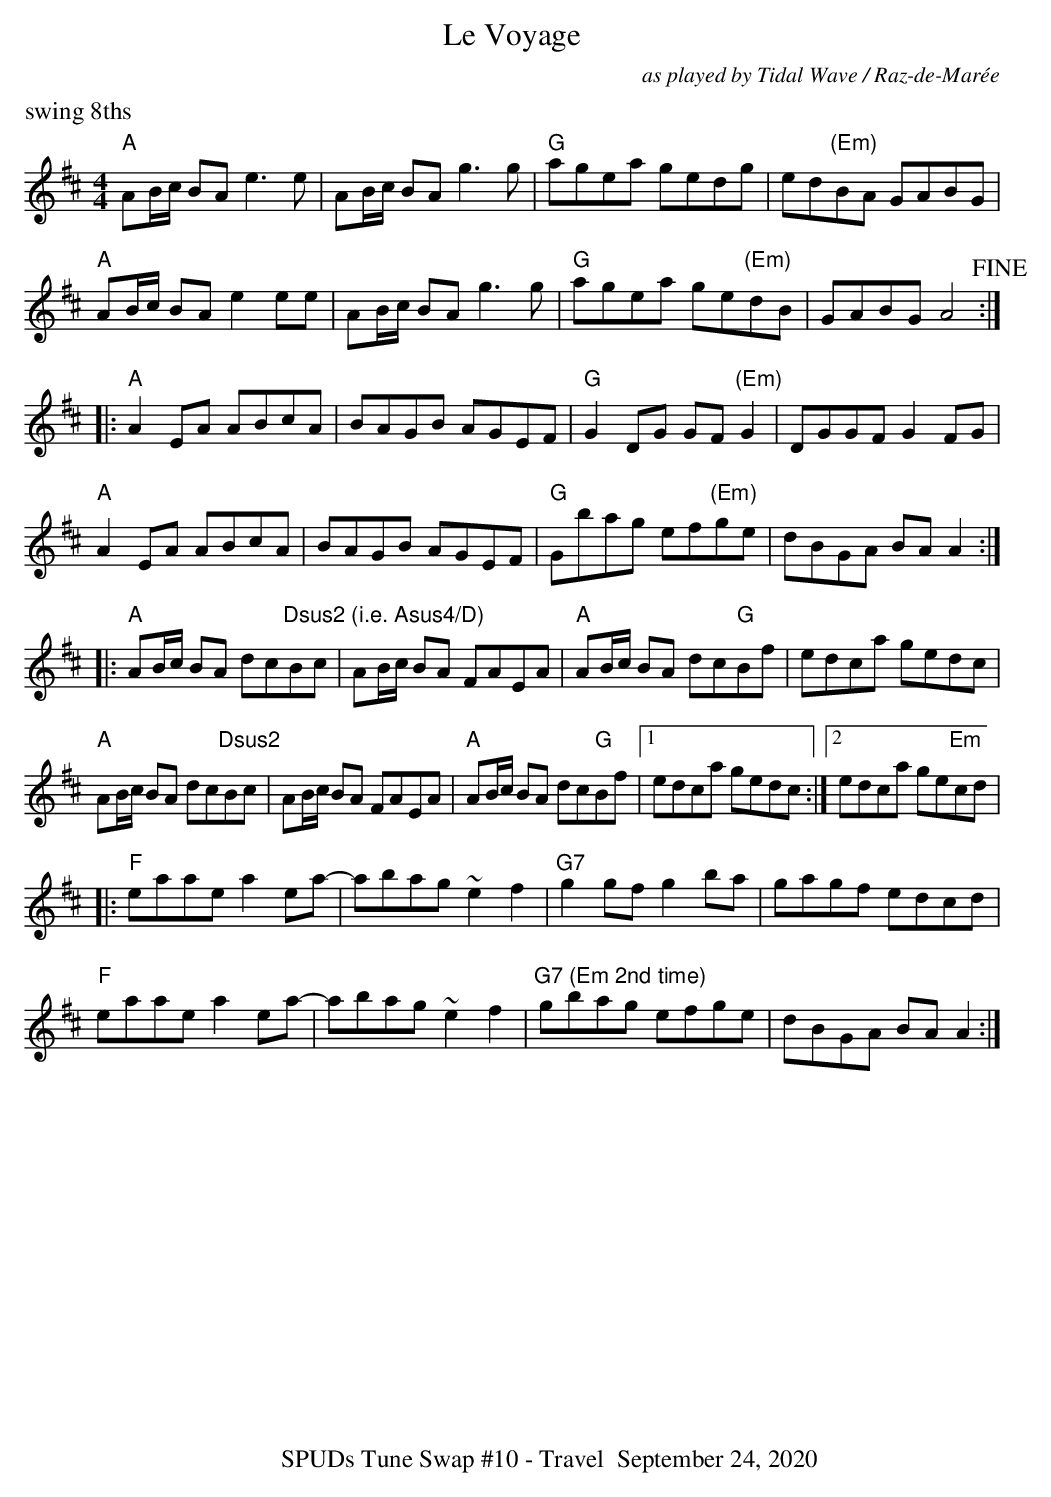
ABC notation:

X:1
T:Le Voyage
C:as played by Tidal Wave / Raz-de-Mar\'ee
M:4/4
L:1/8
K:Amix
%%text swing 8ths
"A"AB/c/ BA e3 e|AB/c/ BA g3 g|"G"agea gedg|ed"(Em)"BA GABG|
"A"AB/c/ BA e2 ee|AB/c/ BA g3 g|"G"agea ge"(Em)"dB|GABG A4!fine!:|
|:"A"A2 EA ABcA|BAGB AGEF|"G"G2 DG GF "(Em)"G2 |DGGF G2 FG|
"A"A2 EA ABcA|BAGB AGEF|"G"Gbag ef"(Em)"ge|dBGA BA A2:|
|:"A"AB/c/ BA dc"Dsus2 (i.e. Asus4/D)"Bc|AB/c/ BA FAEA|"A"AB/c/ BA dc"G"Bf|edca gedc|
"A"AB/c/ BA dc"Dsus2"Bc|AB/c/ BA FAEA|"A"AB/c/ BA dc"G"Bf|[1edca gedc:|[2edca ge"Em"cd|
|:"F"eaae a2 ea-|abag ~e2f2|"G7"g2gf g2ba|gagf edcd|
"F"eaae a2 ea-|abag ~e2f2|"G7 (Em 2nd time)"gbag efge|dBGA BA A2:|
